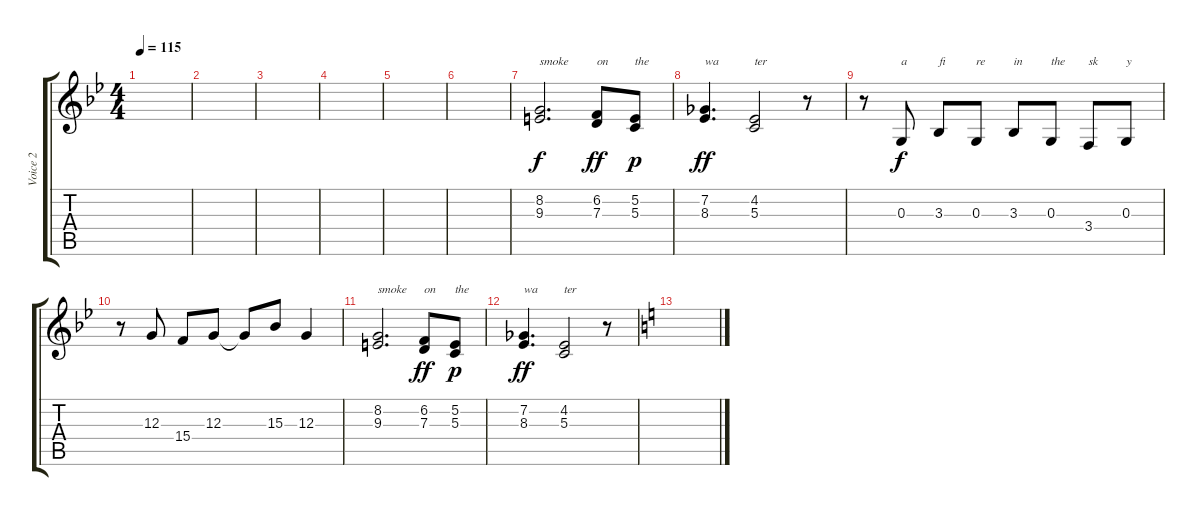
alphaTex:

\track ("Voice 2" "Voice 2") {instrument lead6voice}
\staff {score tabs}
\tuning (E4 B3 G3 D3 A2 E2) {hide}
\ts (4 4)
\tempo 115
\clef g2
\ks bb
|
|
|
|
|
|
(8.2 9.3).2{d txt "smoke" dy f} (6.2 7.3).8{txt "on" dy ff} (5.2 5.3).8{txt "the" dy p} |
(7.2 8.3).4{d txt "wa" dy ff} (4.2 5.3).2{txt "ter"} r.8 |
r.8 0.3.8{txt "a" dy f} 3.3.8{txt "fi"} 0.3.8{txt "re"} 3.3.8{txt "in"} 0.3.8{txt "the"} 3.4.8{txt "sk"} 0.3.8{txt "y"} |
r.8 12.3.8 15.4.8 12.3.8 12.3{t}.8 15.3.8 12.3.4 |
(8.2 9.3).2{d txt "smoke"} (6.2 7.3).8{txt "on" dy ff} (5.2 5.3).8{txt "the" dy p} |
(7.2 8.3).4{d txt "wa" dy ff} (4.2 5.3).2{txt "ter"} r.8 |
\ks c
